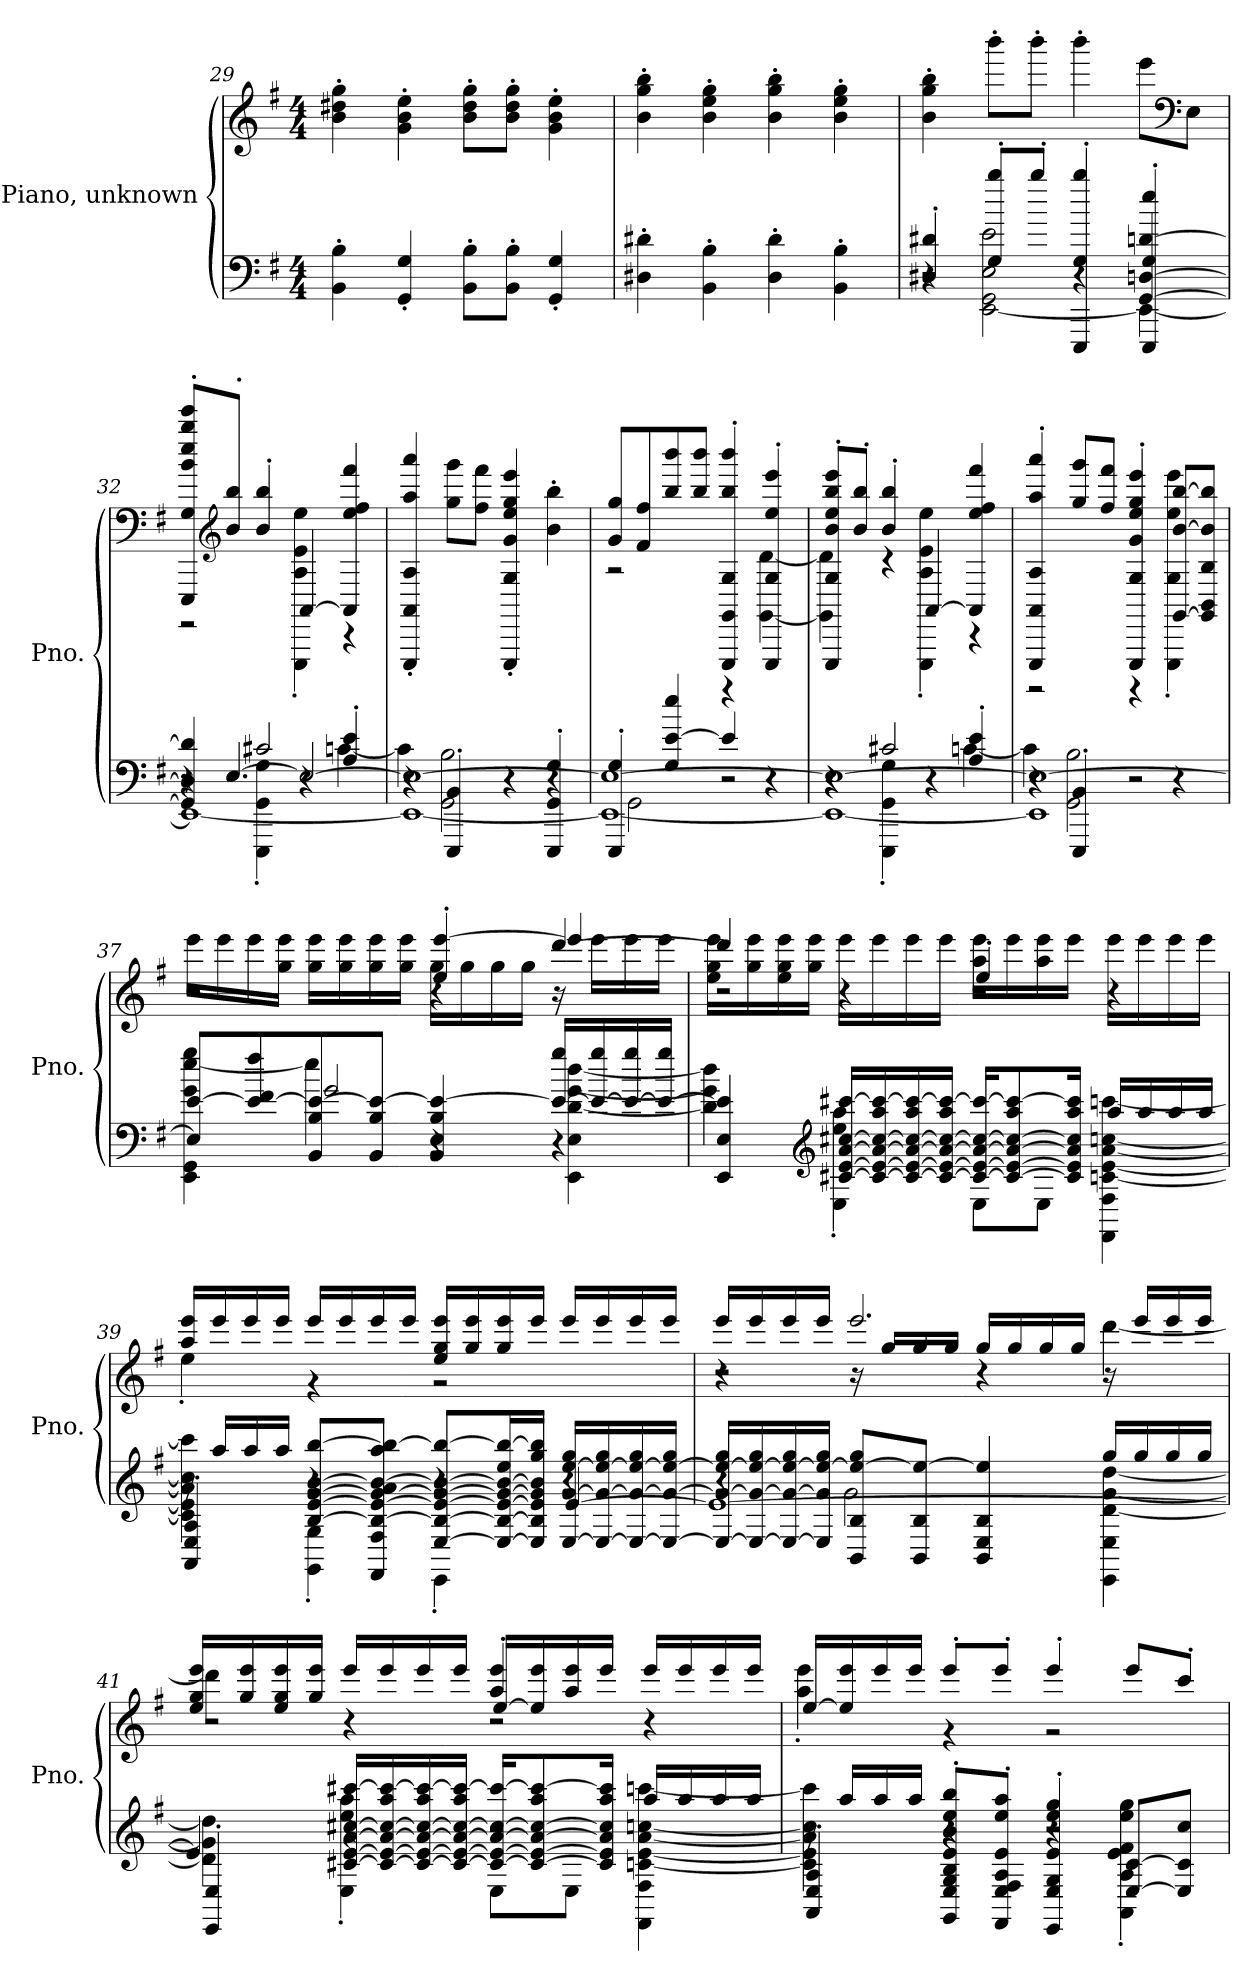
**kern	**kern
*part1	*part1
*staff2	*staff1
*I"Piano, unknown	*
*I'Pno.	*
*clefF4	*clefG2
*k[f#]	*k[f#]
*M4/4	*M4/4
=29	=29
4BB\' 4B\'	4b\' 4dd#X\' 4gg\'
4GG/' 4G/'	4g\' 4b\' 4ee\'
8BB\' 8B\'L	8b\' 8dd#\' 8gg\'L
8BB\' 8B\'J	8b\' 8dd#\' 8gg\'J
4GG/' 4G/'	4g\' 4b\' 4ee\'
=30	=30
4D#X\' 4d#X\'	4b\' 4gg\' 4bb\'
4BB\' 4B\'	4b\' 4ee\' 4gg\'
4D#\' 4d#\'	4b\' 4gg\' 4bb\'
4BB\' 4B\'	4b\' 4ee\' 4gg\'
=31	=31
*^	*
*	*^	*
4D#X/' 4d#X/'	4r	2r	4b\' 4gg\' 4bb\'
8G/' 8bb/'L	[2EE\ 2GG\ 2E\ 2e\	.	8bbb'\L
8bb'/J	.	.	8bbb'\J
4EEE/' 4G/' 4bb/'	.	4r	4bbb'\
[4GG/ [4Dn/ [4dn/	4EE\_	4EEE/' 4G/' 4ee/'	8eee\L
*	*	*	*clefF4
.	.	.	8E\J
!!LO:LB:g=z
=32	=32	=32	=32
*	*	*^	*^
4GG/] 4D/] 4d/]	1EE_	8r	4r	8EEE/' 8G/' 8b/' 8ee/' 8bb/' 8eee/'L	2r
*	*	*	*	*clefG2	*
.	.	[4.E/	.	8b/' 8bb/'J	.
2c#X/	.	.	4EEE\' 4GG\' 4G\'	4b/' 4bb/'	.
.	.	2E/_	4r	[4AA/	4EEE\' 4A\' 4e\' 4ee\'
4A/' 4e/'	.	.	[4cn\	4AA/] 4ee/ 4ff#/ 4fff#/	4r
*	*	*	*	*v	*v
=33	=33	=33	=33	=33
4r	1EE_	1E_	4c\]	4EEE/' 4AA/' 4A/' 4aa/' 4aaa/'
4EEE/' 4BB/'	.	.	2GG\ 2B\	8gg\ 8ggg\L
.	.	.	.	8ff#\ 8fff#\J
4r	.	.	.	4EEE/' 4G/' 4g/' 4ee/' 4gg/' 4eee/'
4EEE/' 4GG/' 4G/'	.	.	4r	4b\' 4bb\'
=34	=34	=34	=34	=34
*	*	*	*	*^
4EEE/' 4G/'	1EE_	1E_	2GG\	8g/ 8gg/L	2r
.	.	.	.	8f#/ 8ff#/	.
4G/ [4e/ 4ee/	.	.	.	8bb/ 8bbb/	.
.	.	.	.	8bb/ 8bbb/J	.
4e/]	.	.	2r	4EEE/' 4GG/' 4G/' 4bb/' 4bbb/'	4r
4r	.	.	.	4EEE/' 4G/' 4ee/' 4eee/'	[4GG\ [4d\
=35	=35	=35	=35	=35	=35
4r	1EE_	1E_	4r	8EEE/' 8G/' 8b/' 8ee/' 8bb/' 8eee/'L	4GG\] 4d\]
.	.	.	.	8b/' 8bb/'J	.
2c#X/	.	.	4EEE\' 4GG\' 4G\'	4b/' 4bb/'	4r
.	.	.	4r	[4AA/	4EEE\' 4A\' 4e\' 4ee\'
4A/' 4e/'	.	.	[4cn\	4AA/] 4ee/ 4ff#/ 4fff#/	4r
!!LO:LB:g=z	!!
=36	=36	=36	=36	=36	=36
4r	1EE]	1E_	4c\]	4EEE/' 4AA/' 4A/' 4aa/' 4aaa/'	2r
4EEE/' 4BB/'	.	.	2GG\ 2B\	8gg/ 8ggg/L	.
.	.	.	.	8ff#/ 8fff#/J	.
2r	.	.	.	4EEE/' 4G/' 4g/' 4ee/' 4gg/' 4eee/'	4r
.	.	.	4r	[8GG/ [8b/ [8bb/L	4EEE\' 4G\' 4ee\' 4eee\'
.	.	.	.	8GG/] 8BB/ 8B/ 8b/] 8bb/]J	.
*	*	*v	*v	*	*
=37	=37	=37	=37	=37
*	*	*	*	*^
[8e/L	4EE\ 4GG\ 4g\ [4ee\ 4gg\	4E/]	2r	16eee\LL	2r
.	.	.	.	16eee\	.
8e/_ 8f#/ 8ff#/	.	.	.	16eee\	.
.	.	.	.	16gg\ 16eee\JJ	.
8BB/ 8B/ 8e/_	4ee\]	2g/	.	16gg\ 16eee\LL	.
.	.	.	.	16gg\ 16eee\	.
8BB/ 8B/ 8e/_J	.	.	.	16gg\ 16eee\	.
.	.	.	.	16gg\ 16eee\JJ	.
4BB/ 4E/ 4B/ 4e/_	4r	.	4r	16gg\LL	4ee/' [4eee/'
.	.	.	.	16gg\	.
.	.	.	.	16gg\	.
.	.	.	.	16gg\JJ	.
16e/_ 16gg/LL	4EE\ 4E\ [4d\ [4g\ [4dd\	4r	[4ddd/	16r	4eee/]
16e/_ 16gg/	.	.	.	16eee\LL	.
16e/_ 16gg/	.	.	.	16eee\	.
16e/_ 16gg/JJ	.	.	.	16eee\JJ	.
*	*v	*v	*	*	*
!!LO:LB:g=z	!!	!!
=38	=38	=38	=38	=38
4EE/ 4E/ 4e/]	4d\] 4g\] 4dd\]	4ddd/]	16ee\ 16gg\ 16eee\LL	2r
.	.	.	16gg\ 16eee\	.
.	.	.	16ee\ 16gg\ 16eee\	.
.	.	.	16gg\ 16eee\JJ	.
*clefG2	*	*	*	*
[16c#X/ [16e/ [16a/ [16cc#X/ [16ccc#X/LL	4E\' 4ee\' 4aa\'	4r	16eee\LL	.
16c#/_ 16e/_ 16a/_ 16cc#/_ 16aa/ 16ccc#/_	.	.	16eee\	.
16c#/_ 16e/_ 16a/_ 16cc#/_ 16aa/ 16ccc#/_	.	.	16eee\	.
16c#/_ 16e/_ 16a/_ 16cc#/_ 16aa/ 16ccc#/_JJ	.	.	16eee\JJ	.
16c#/_ 16e/_ 16a/_ 16cc#/_ 16ccc#/_KL	8E\L	2r	16aa\ 16eee\LL	4ee'/
8c#/_ 8e/_ 8a/_ 8cc#/_ 8aa/ 8ccc#/_	.	.	16eee\	.
.	8E\J	.	16aa\ 16eee\	.
16c#/] 16e/] 16a/] 16cc#/] 16aa/ 16ccc#/]Jk	.	.	16eee\JJ	.
16aa/LL	4FF#\ 4F#\ [4cn\ [4e\ [4a\ [4ccn\ [4cccn\	.	16eee\LL	4r
16aa/	.	.	16eee\	.
16aa/	.	.	16eee\	.
16aa/JJ	.	.	16eee\JJ	.
*	*	*	*v	*v
!!LO:PB:g=z
=39	=39	=39	=39
*	*^	*	*
16r	4c\] 4e\] 4a\] 4cc\] 4ccc\]	4AA/' 4E/' 4A/'	16aa/ 16eee/LL	4ee'\
16aa/LL	.	.	16eee/	.
16aa/	.	.	16eee/	.
16aa/JJ	.	.	16eee/JJ	.
[8B/ [8e/ [8g/ [8b/ [8bb/L	4GG\' 4G\'	4r	16eee/LL	4r
.	.	.	16eee/	.
8FF#/ 8F#/ 8B/_ 8e/_ 8g/_ 8a/ 8b/_ 8aa/ 8bb/_J	.	.	16eee/	.
.	.	.	16eee/JJ	.
[8E/ 8B/_ 8e/_ 8g/_ 8b/_ 8bb/_L	4EE'\	4r	16ee/ 16gg/ 16eee/LL	2r
.	.	.	16gg/ 16eee/	.
16E/_ 16B/_ 16e/_ 16g/_ 16b/_ 16ee/ 16bb/_L	.	.	16gg/ 16eee/	.
16E/] 16B/] 16e/] 16g/] 16b/] 16gg/ 16bb/]JJ	.	.	16eee/JJ	.
[16E/ [16g/ [16ee/ 16gg/LL	4r	[4e/	16eee/LL	.
16E/_ 16g/_ 16ee/_ 16gg/	.	.	16eee/	.
16E/_ 16g/_ 16ee/_ 16gg/	.	.	16eee/	.
16E/_ 16g/_ 16ee/_ 16gg/JJ	.	.	16eee/JJ	.
=40	=40	=40	=40	=40
*	*	*	*	*^
16E/_ 16g/_ 16ee/_ 16gg/LL	4r	1e_	4r	2r	16eee/LL
16E/_ 16g/_ 16ee/_ 16gg/	.	.	.	.	16eee/
16E/_ 16g/_ 16ee/_ 16gg/	.	.	.	.	16eee/
16E/] 16g/] 16ee/_ 16gg/JJ	.	.	.	.	16eee/JJ
8BB/ 8B/ 8ee/_ 8gg/L	2g\	.	2.eee/	.	16r
.	.	.	.	.	16gg/LL
8BB/ 8B/ 8ee/_J	.	.	.	.	16gg/
.	.	.	.	.	16gg/JJ
4BB/ 4E/ 4B/ 4ee/]	.	.	.	4r	16gg/LL
.	.	.	.	.	16gg/
.	.	.	.	.	16gg/
.	.	.	.	.	16gg/JJ
16gg/LL	4EE\ 4E\ [4d\ [4g\ [4dd\	.	.	[4ddd\	16r
16gg/	.	.	.	.	16eee/LL
16gg/	.	.	.	.	16eee/
16gg/JJ	.	.	.	.	16eee/JJ
!!LO:LB:g=z	!!	!!
=41	=41	=41	=41	=41	=41
4EE/' 4E/'	4d\] 4g\] 4dd\]	4e/]	2r	4ddd\]	16ee/ 16gg/ 16eee/LL
.	.	.	.	.	16gg/ 16eee/
.	.	.	.	.	16ee/ 16gg/ 16eee/
.	.	.	.	.	16gg/ 16eee/JJ
[16c#X/ [16e/ [16a/ [16cc#X/ [16ccc#X/LL	4E\' 4ee\' 4aa\'	4r	.	4r	16eee/LL
16c#/_ 16e/_ 16a/_ 16cc#/_ 16aa/ 16ccc#/_	.	.	.	.	16eee/
16c#/_ 16e/_ 16a/_ 16cc#/_ 16aa/ 16ccc#/_	.	.	.	.	16eee/
16c#/_ 16e/_ 16a/_ 16cc#/_ 16aa/ 16ccc#/_JJ	.	.	.	.	16eee/JJ
16c#/_ 16e/_ 16a/_ 16cc#/_ 16ccc#/_KL	8E\L	2r	4aa/' 4eee/'	2r	[16ee/LL
8c#/_ 8e/_ 8a/_ 8cc#/_ 8aa/ 8ccc#/_	.	.	.	.	16ee/] 16eee/
.	8E\J	.	.	.	16aa/ 16eee/
16c#/] 16e/] 16a/] 16cc#/] 16aa/ 16ccc#/]Jk	.	.	.	.	16eee/JJ
16aa/LL	4FF#\ 4F#\ [4cn\ [4e\ [4a\ [4ccn\ [4cccn\	.	4r	.	16eee/LL
16aa/	.	.	.	.	16eee/
16aa/	.	.	.	.	16eee/
16aa/JJ	.	.	.	.	16eee/JJ
*	*	*	*	*v	*v
=42	=42	=42	=42	=42
16r	4c\] 4e\] 4a\] 4cc\] 4ccc\]	4AA/' 4E/' 4A/'	[16ee/LL	4aa\' 4eee\'
16aa/LL	.	.	16ee/] 16eee/	.
16aa/	.	.	16eee/	.
16aa/JJ	.	.	16eee/JJ	.
8GG/' 8E/' 8G/' 8B/' 8e/' 8b/' 8ee/' 8bb/'L	4r	4r	8eee'/L	4r
8FF#/' 8E/' 8F#/' 8A/' 8e/' 8ee/' 8aa/'J	.	.	8eee'/J	.
4EE/' 4E/' 4G/' 4e/' 4ee/' 4gg/'	4r	2r	4eee'/	2r
[8E/ [8c/L	4AA\' 4A\' 4e\' 4f#\' 4ee\' 4gg\'	.	8eee/L	.
8E/] 8c/] 8cc/J	.	.	8ccc'/J	.
*v	*v	*v	*	*
*	*v	*v
=	=
*-	*-
